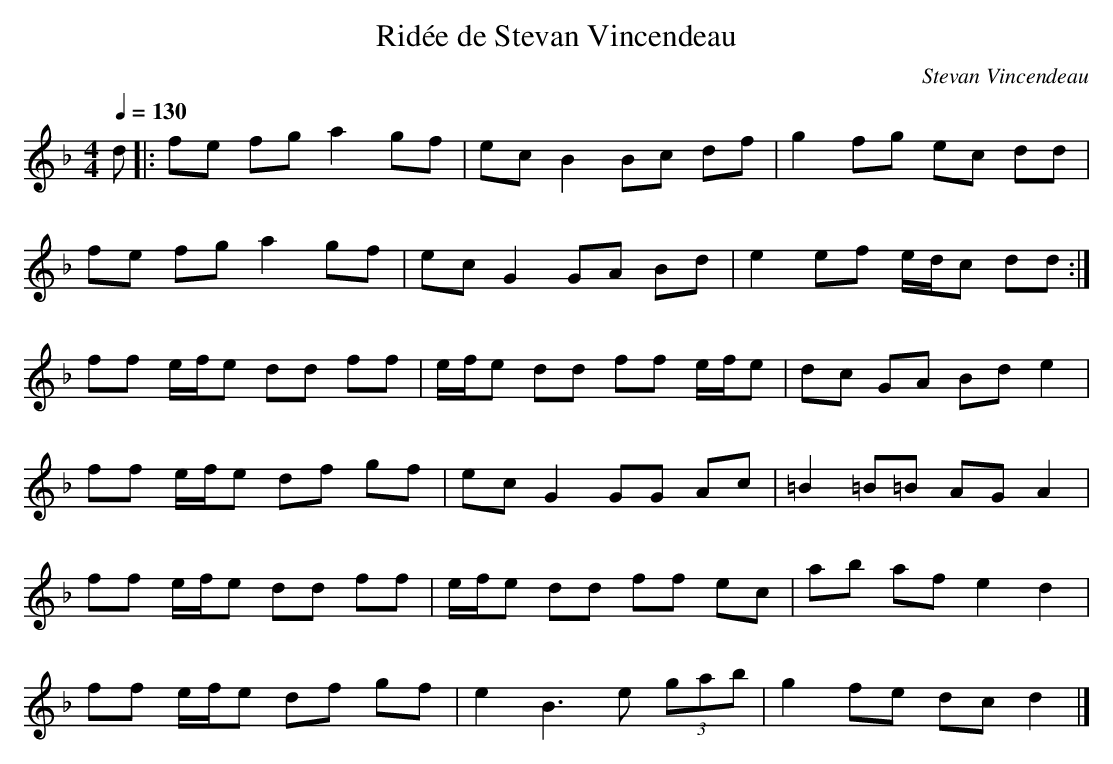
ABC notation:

X:1
T:Ridée de Stevan Vincendeau
C:Stevan Vincendeau
M:4/4
L:1/8
Q:1/4=130
K:Fmaj
d |: fe fg a2 gf | ec B2 Bc df | g2 fg ec dd |
fe fg a2 gf | ec G2 GA Bd | e2 ef e/2d/2c dd :|
ff e/2f/2e dd ff | e/2f/2e dd ff e/2f/2e | dc GA Bd e2 |
ff e/2f/2e df gf | ec G2 GG Ac | =B2 =B=B AG A2 |
ff e/2f/2e dd ff | e/2f/2e dd ff ec | ab af e2 d2 |
ff e/2f/2e df gf | e2 B3 e (3gab | g2 fe dc d2 |]
